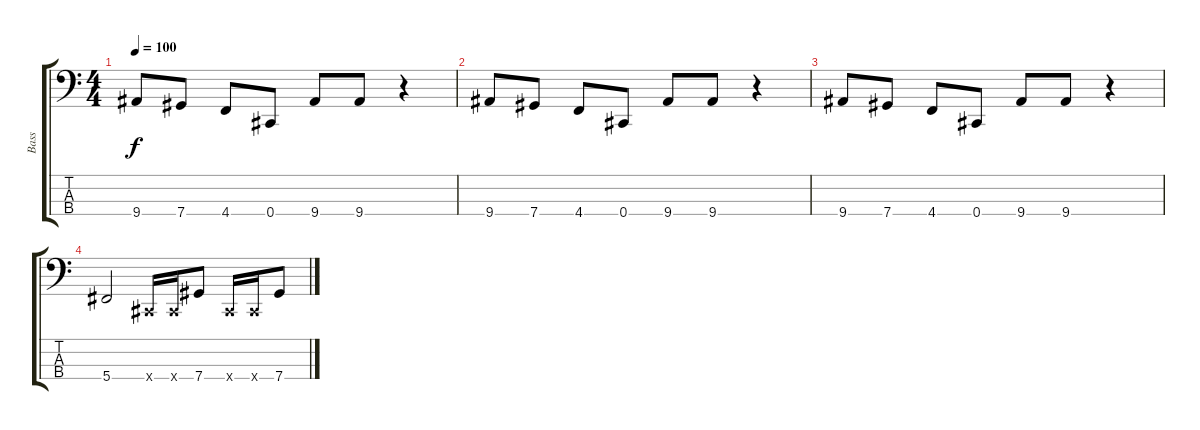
\track ("Bass" "Bass") {instrument electricbassfinger}
\staff {score tabs}
\tuning (Gb2 Db2 Ab1 Db1) {hide}
\ts (4 4)
\tempo 100
\clef f4
\ks c
9.4.8{dy f} 7.4.8 4.4.8 0.4.8 9.4.8 9.4.8 r.4 |
9.4.8 7.4.8 4.4.8 0.4.8 9.4.8 9.4.8 r.4 |
9.4.8 7.4.8 4.4.8 0.4.8 9.4.8 9.4.8 r.4 |
5.4.2 0.4{x}.16 0.4{x}.16 7.4.8 0.4{x}.16 0.4{x}.16 7.4.8
